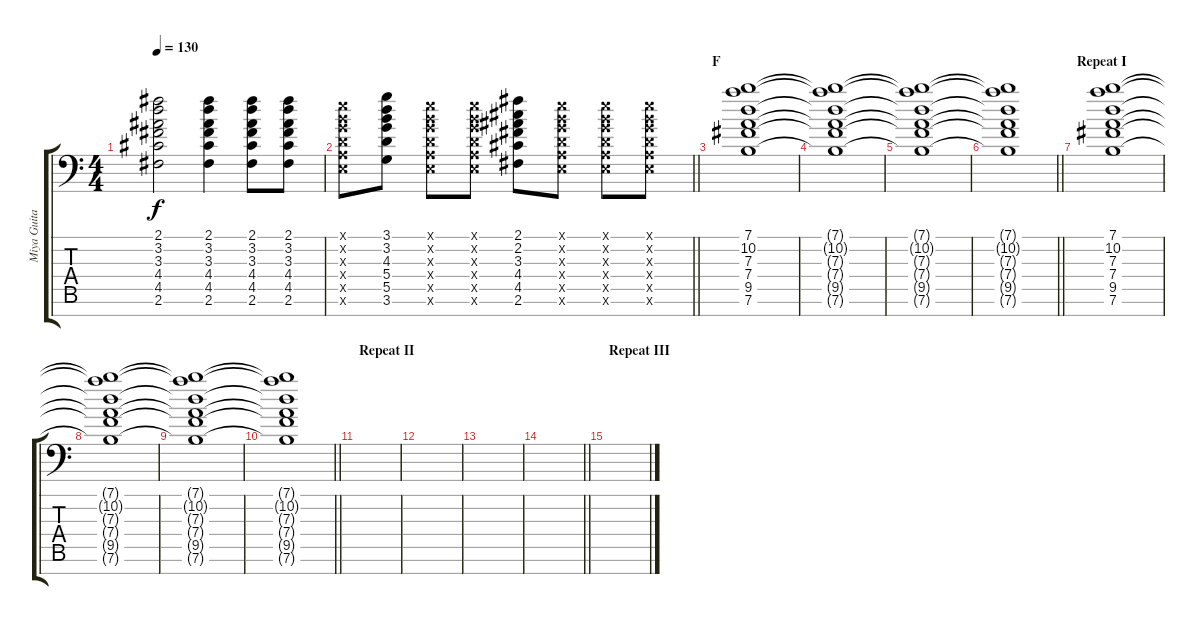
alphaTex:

\track ("Miya Guitar II" "Miya Guita") {instrument distortionguitar}
\staff {score tabs}
\tuning (E4 B3 G3 D3 A2 E2 C-1) {hide}
\ts (4 4)
\tempo 130
\clef f4
\ks c
(2.1 3.2 3.3 4.4 4.5 2.6).2{dy f} (2.1 3.2 3.3 4.4 4.5 2.6).4 (2.1 3.2 3.3 4.4 4.5 2.6).8 (2.1 3.2 3.3 4.4 4.5 2.6).8 |
\barLineRight lightlight
(0.1{x} 0.2{x} 0.3{x} 0.4{x} 0.5{x} 0.6{x}).8 (3.1 3.2 4.3 5.4 5.5 3.6).8 (0.1{x} 0.2{x} 0.3{x} 0.4{x} 0.5{x} 0.6{x}).8 (0.1{x} 0.2{x} 0.3{x} 0.4{x} 0.5{x} 0.6{x}).8 (2.1 2.2 3.3 4.4 4.5 2.6).8 (0.1{x} 0.2{x} 0.3{x} 0.4{x} 0.5{x} 0.6{x}).8 (0.1{x} 0.2{x} 0.3{x} 0.4{x} 0.5{x} 0.6{x}).8 (0.1{x} 0.2{x} 0.3{x} 0.4{x} 0.5{x} 0.6{x}).8 |
\section ("" "F")
(7.1 10.2 7.3 7.4 9.5 7.6).1 |
(7.1{t} 10.2{t} 7.3{t} 7.4{t} 9.5{t} 7.6{t}).1 |
(7.1{t} 10.2{t} 7.3{t} 7.4{t} 9.5{t} 7.6{t}).1 |
\barLineRight lightlight
(7.1{t} 10.2{t} 7.3{t} 7.4{t} 9.5{t} 7.6{t}).1 |
\section ("" "Repeat I")
(7.1 10.2 7.3 7.4 9.5 7.6).1 |
(7.1{t} 10.2{t} 7.3{t} 7.4{t} 9.5{t} 7.6{t}).1 |
(7.1{t} 10.2{t} 7.3{t} 7.4{t} 9.5{t} 7.6{t}).1 |
\barLineRight lightlight
(7.1{t} 10.2{t} 7.3{t} 7.4{t} 9.5{t} 7.6{t}).1 |
\section ("" "Repeat II")
|
|
|
\barLineRight lightlight
|
\section ("" "Repeat III")
